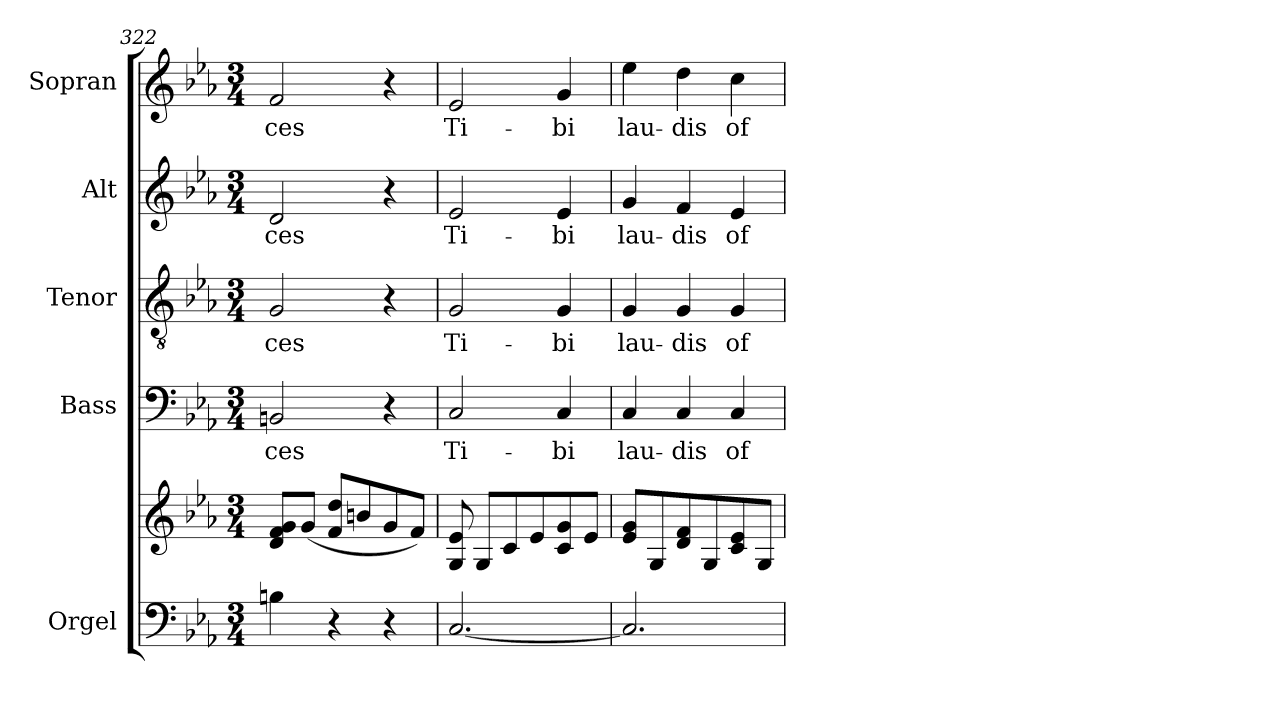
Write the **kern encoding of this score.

**kern	**kern	**kern	**text	**kern	**text	**kern	**text	**kern	**text
*part5	*part5	*part4	*part4	*part3	*part3	*part2	*part2	*part1	*part1
*staff6	*staff5	*staff4	*staff4	*staff3	*staff3	*staff2	*staff2	*staff1	*staff1
*I"Orgel	*	*I"Bass	*	*I"Tenor	*	*I"Alt	*	*I"Sopran	*
*I'Org.	*	*I'B.	*	*I'T.	*	*I'A.	*	*I'S.	*
*clefF4	*clefG2	*clefF4	*	*clefGv2	*	*clefG2	*	*clefG2	*
*k[b-e-a-]	*k[b-e-a-]	*k[b-e-a-]	*	*k[b-e-a-]	*	*k[b-e-a-]	*	*k[b-e-a-]	*
*E-:	*E-:	*E-:	*	*E-:	*	*E-:	*	*E-:	*
*M3/4	*M3/4	*M3/4	*	*M3/4	*	*M3/4	*	*M3/4	*
=322	=322	=322	=322	=322	=322	=322	=322	=322	=322
!	!	!	!LO:LY:b	!	!LO:LY:b	!	!LO:LY:b	!	!LO:LY:b
4Bn\	8d/ 8f/ 8g/L	2BBn/	-ces	2G/	-ces	2d/	-ces	2f/	-ces
.	(<8g/J	.	.	.	.	.	.	.	.
4r	8f/ 8dd/L	.	.	.	.	.	.	.	.
.	8bn/	.	.	.	.	.	.	.	.
4r	8g/	4r	.	4r	.	4r	.	4r	.
.	8f/J)	.	.	.	.	.	.	.	.
!!LO:PB:g=z
=323	=323	=323	=323	=323	=323	=323	=323	=323	=323
!	!	!	!LO:LY:b	!	!LO:LY:b	!	!LO:LY:b	!	!LO:LY:b
[2.C/	8G/ 8e-/	2C/	Ti-	2G/	Ti-	2e-/	Ti-	2e-/	Ti-
.	8G/L	.	.	.	.	.	.	.	.
.	8c/	.	.	.	.	.	.	.	.
.	8e-/	.	.	.	.	.	.	.	.
!	!	!	!LO:LY:b	!	!LO:LY:b	!	!LO:LY:b	!	!LO:LY:b
.	8c/ 8g/	4C/	-bi	4G/	-bi	4e-/	-bi	4g/	-bi
.	8e-/J	.	.	.	.	.	.	.	.
=324	=324	=324	=324	=324	=324	=324	=324	=324	=324
!	!	!	!LO:LY:b	!	!LO:LY:b	!	!LO:LY:b	!	!LO:LY:b
2.C/]	8e-/ 8g/L	4C/	lau-	4G/	lau-	4g/	lau-	4ee-\	lau-
.	8G/	.	.	.	.	.	.	.	.
!	!	!	!LO:LY:b	!	!LO:LY:b	!	!LO:LY:b	!	!LO:LY:b
.	8d/ 8f/	4C/	-dis	4G/	-dis	4f/	-dis	4dd\	-dis
.	8G/	.	.	.	.	.	.	.	.
!	!	!	!LO:LY:b	!	!LO:LY:b	!	!LO:LY:b	!	!LO:LY:b
.	8c/ 8e-/	4C/	of-	4G/	of-	4e-/	of-	4cc\	of-
.	8G/J	.	.	.	.	.	.	.	.
=	=	=	=	=	=	=	=	=	=
*-	*-	*-	*-	*-	*-	*-	*-	*-	*-
